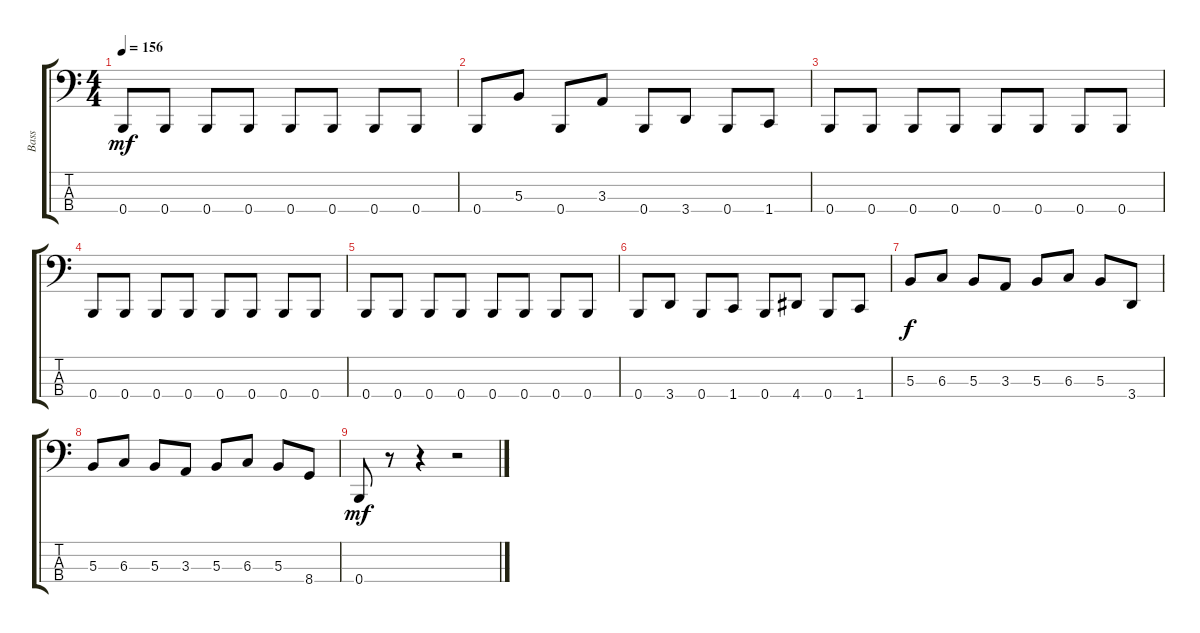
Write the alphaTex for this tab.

\track ("Bass" "Bass") {instrument electricbasspick}
\staff {score tabs}
\tuning (E2 B1 Gb1 B0) {hide}
\ts (4 4)
\tempo 156
\clef f4
\ks c
0.4.8{dy mf} 0.4.8 0.4.8 0.4.8 0.4.8 0.4.8 0.4.8 0.4.8 |
0.4.8 5.3.8 0.4.8 3.3.8 0.4.8 3.4.8 0.4.8 1.4.8 |
0.4.8 0.4.8 0.4.8 0.4.8 0.4.8 0.4.8 0.4.8 0.4.8 |
0.4.8 0.4.8 0.4.8 0.4.8 0.4.8 0.4.8 0.4.8 0.4.8 |
0.4.8 0.4.8 0.4.8 0.4.8 0.4.8 0.4.8 0.4.8 0.4.8 |
0.4.8 3.4.8 0.4.8 1.4.8 0.4.8 4.4.8 0.4.8 1.4.8 |
5.3.8{dy f} 6.3.8 5.3.8 3.3.8 5.3.8 6.3.8 5.3.8 3.4.8 |
5.3.8 6.3.8 5.3.8 3.3.8 5.3.8 6.3.8 5.3.8 8.4.8 |
0.4.8{dy mf} r.8 r.4 r.2
